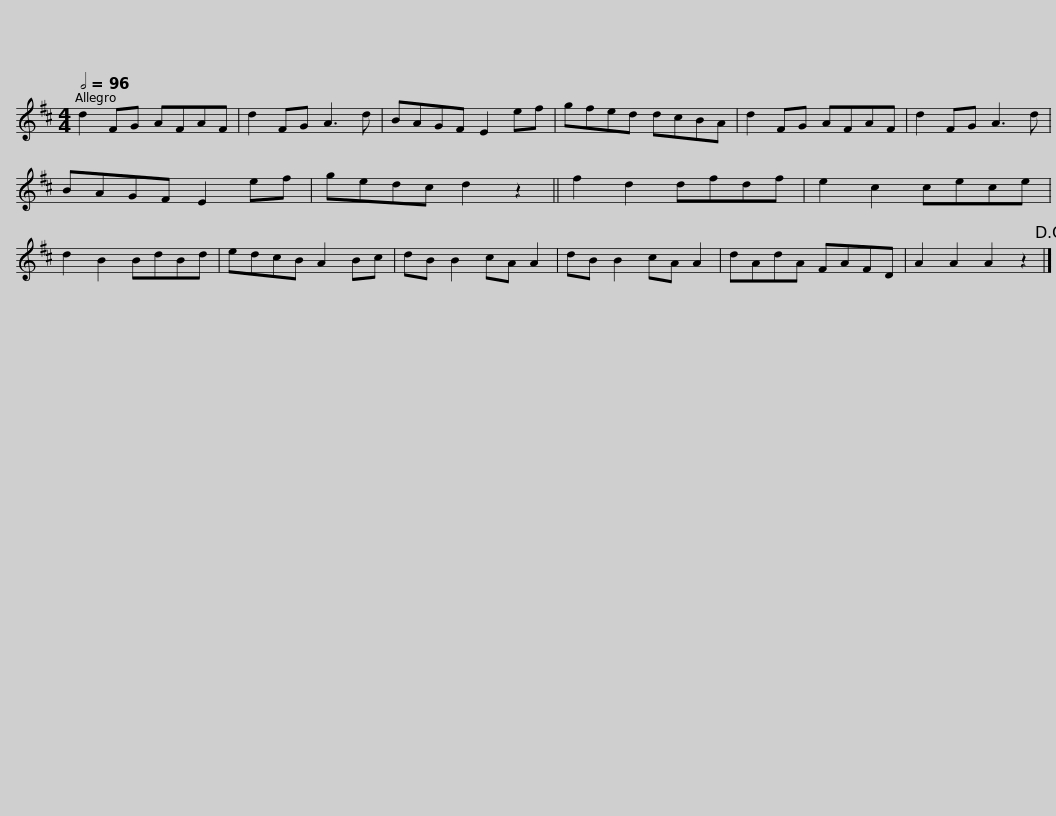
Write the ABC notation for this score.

X:1
L:1/8
Q:1/2=96
M:4/4
I:linebreak $
K:D
V:1 treble
V:1
 d2 FG AFAF | d2 FG A3 d | BAGF E2 ef | gfed dcBA | d2 FG AFAF | %5
 d2 FG A3 d |$ BAGF E2 ef | gedc d2 z2 || f2 d2 dfdf | e2 c2 cece | %10
 d2 B2 BdBd | edcB A2 Bc | dB B2 cA A2 |$ dB B2 cA A2 | dAdA FAFD | %15
 A2 A2 A2 z2!D.C.! |] %16
